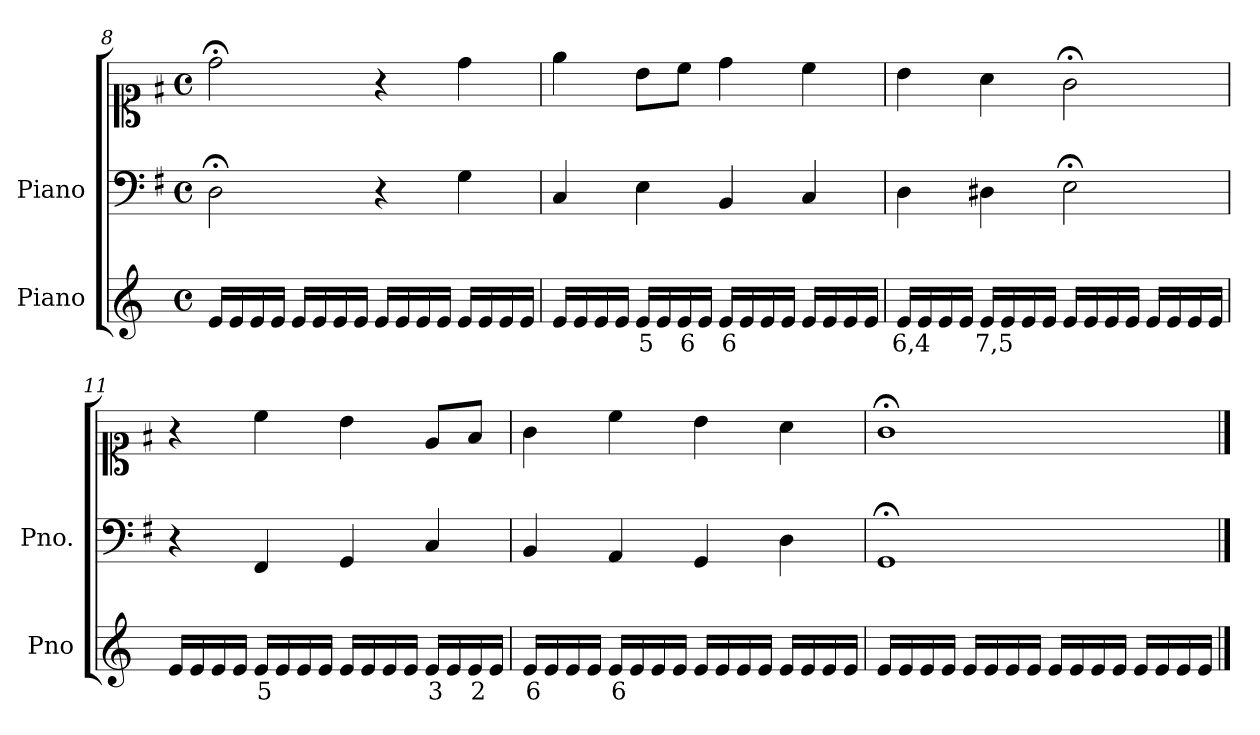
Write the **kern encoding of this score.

**kern	**text	**kern	**kern
*part2	*part2	*part1	*part1
*staff3	*staff3	*staff2	*staff1
*I"Piano	*	*I"Piano	*
*I'Pno	*	*I'Pno.	*
*clefG2	*	*clefF4	*clefC1
*k[]	*	*k[f#]	*k[f#]
*M4/4	*	*M4/4	*M4/4
*met(c)	*	*met(c)	*met(c)
=8	=8	=8	=8
16e/LL	.	2D;<\	2dd;<\
16e/	.	.	.
16e/	.	.	.
16e/JJ	.	.	.
16e/LL	.	.	.
16e/	.	.	.
16e/	.	.	.
16e/JJ	.	.	.
16e/LL	.	4r	4r
16e/	.	.	.
16e/	.	.	.
16e/JJ	.	.	.
16e/LL	.	4G\	4dd\
16e/	.	.	.
16e/	.	.	.
16e/JJ	.	.	.
=9	=9	=9	=9
16e/LL	.	4C/	4ee\
16e/	.	.	.
16e/	.	.	.
16e/JJ	.	.	.
!	!LO:LY:b	!	!
16e/LL	5	4E\	8b\L
16e/	.	.	.
!	!LO:LY:b	!	!
16e/	6	.	8cc\J
16e/JJ	.	.	.
!	!LO:LY:b	!	!
16e/LL	6	4BB/	4dd\
16e/	.	.	.
16e/	.	.	.
16e/JJ	.	.	.
16e/LL	.	4C/	4cc\
16e/	.	.	.
16e/	.	.	.
16e/JJ	.	.	.
=10	=10	=10	=10
!	!LO:LY:b	!	!
16e/LL	6,4	4D\	4b\
16e/	.	.	.
16e/	.	.	.
16e/JJ	.	.	.
!	!LO:LY:b	!	!
16e/LL	7,5	4D#X\	4a\
16e/	.	.	.
16e/	.	.	.
16e/JJ	.	.	.
16e/LL	.	2E;<\	2g;<\
16e/	.	.	.
16e/	.	.	.
16e/JJ	.	.	.
16e/LL	.	.	.
16e/	.	.	.
16e/	.	.	.
16e/JJ	.	.	.
=11	=11	=11	=11
16e/LL	.	4r	4r
16e/	.	.	.
16e/	.	.	.
16e/JJ	.	.	.
!	!LO:LY:b	!	!
16e/LL	5	4FF#/	4cc\
16e/	.	.	.
16e/	.	.	.
16e/JJ	.	.	.
16e/LL	.	4GG/	4b\
16e/	.	.	.
16e/	.	.	.
16e/JJ	.	.	.
!	!LO:LY:b	!	!
16e/LL	3	4C/	8e/L
16e/	.	.	.
!	!LO:LY:b	!	!
16e/	2	.	8f#/J
16e/JJ	.	.	.
=12	=12	=12	=12
!	!LO:LY:b	!	!
16e/LL	6	4BB/	4g\
16e/	.	.	.
16e/	.	.	.
16e/JJ	.	.	.
!	!LO:LY:b	!	!
16e/LL	6	4AA/	4cc\
16e/	.	.	.
16e/	.	.	.
16e/JJ	.	.	.
16e/LL	.	4GG/	4b\
16e/	.	.	.
16e/	.	.	.
16e/JJ	.	.	.
16e/LL	.	4D\	4a\
16e/	.	.	.
16e/	.	.	.
16e/JJ	.	.	.
=13	=13	=13	=13
16e/LL	.	1GG;<	1g;<
16e/	.	.	.
16e/	.	.	.
16e/JJ	.	.	.
16e/LL	.	.	.
16e/	.	.	.
16e/	.	.	.
16e/JJ	.	.	.
16e/LL	.	.	.
16e/	.	.	.
16e/	.	.	.
16e/JJ	.	.	.
16e/LL	.	.	.
16e/	.	.	.
16e/	.	.	.
16e/JJ	.	.	.
==	==	==	==
*-	*-	*-	*-
